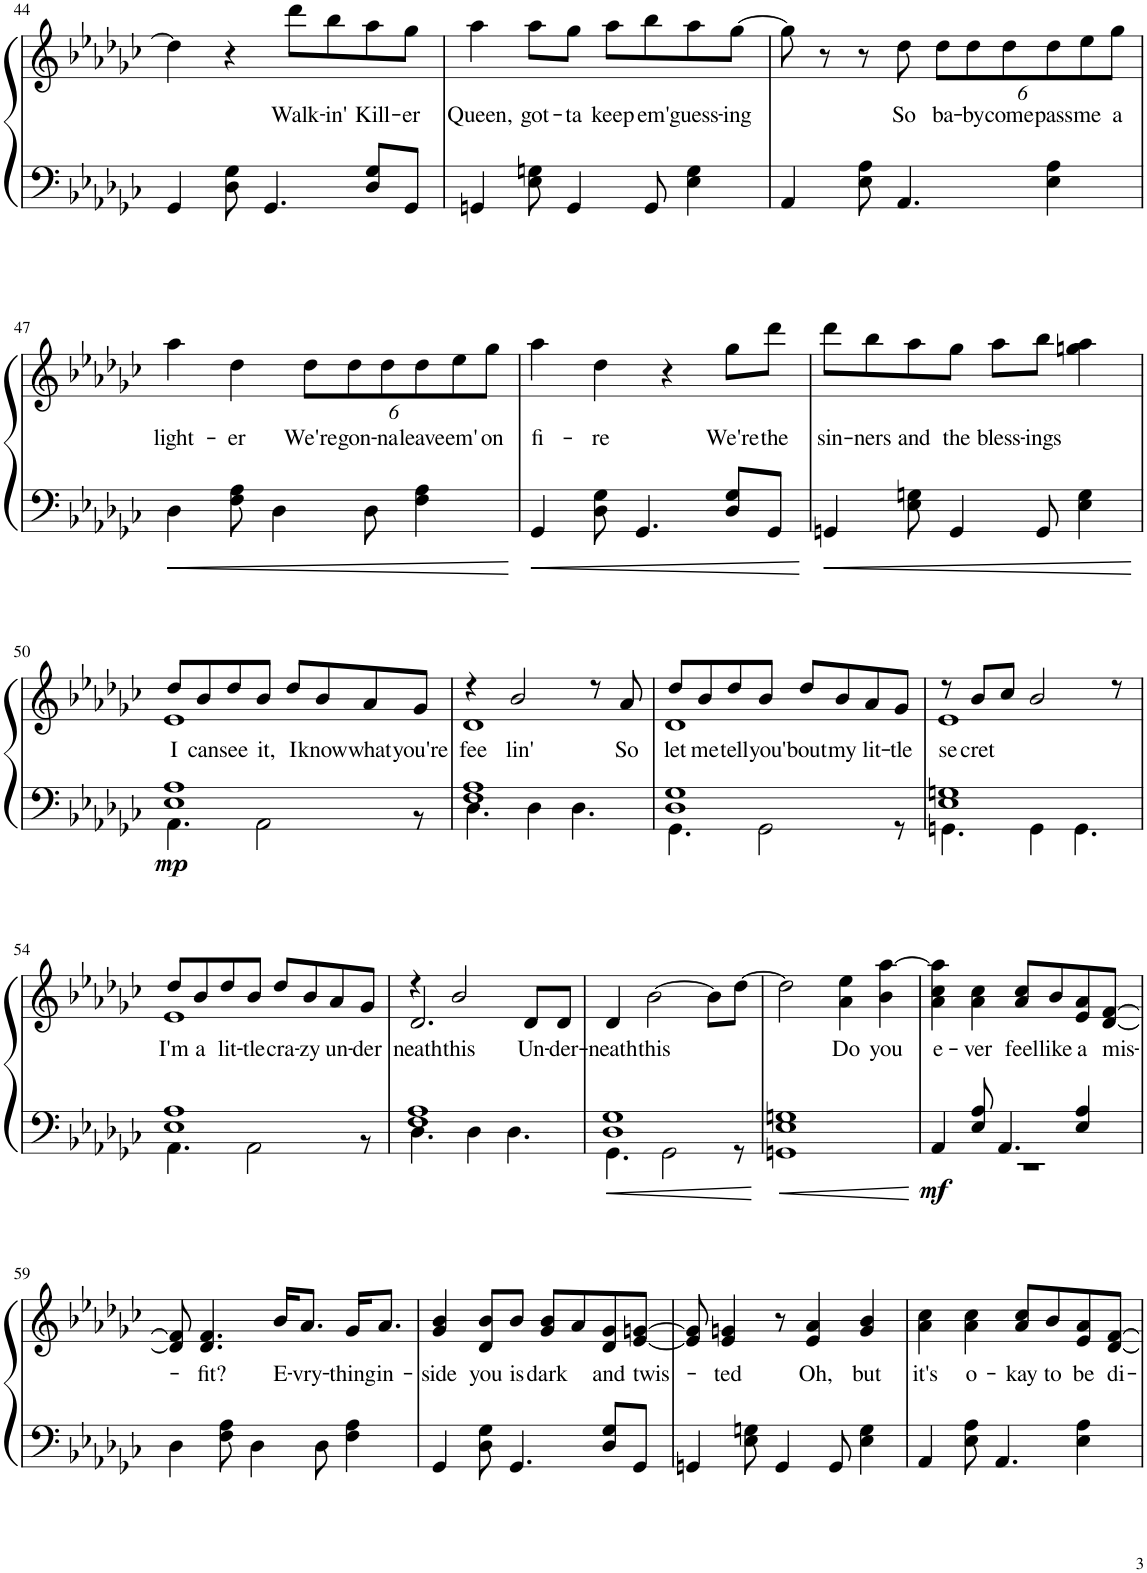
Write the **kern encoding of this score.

**kern	**kern	**text	**dynam
*part1	*part1	*part1	*part1
*staff2	*staff1	*staff1	*staff1/2
*I"Piano	*	*	*
*I'Pno.	*	*	*
!!LO:PB:g=z
*clefF4	*clefG2	*	*
*k[b-e-a-d-g-c-]	*k[b-e-a-d-g-c-]	*	*
*M4/4	*M4/4	*	*
=44	=44	=44	=44
4GG-/	4dd-\]	.	.
8D-\ 8G-\	4r	.	.
4.GG-/	.	.	.
!	!	!LO:LY:b	!
.	8ddd-\L	Walk-	.
!	!	!LO:LY:b	!
.	8bb-\	-in'	.
!	!	!LO:LY:b	!
8D-/ 8G-/L	8aa-\	Kill-	.
!	!	!LO:LY:b	!
8GG-/J	8gg-\J	-er	.
=45	=45	=45	=45
!	!	!LO:LY:b	!
4GGn/	4aa-\	Queen,	.
!	!	!LO:LY:b	!
8E-\ 8Gn\	8aa-\L	got-	.
!	!	!LO:LY:b	!
4GG/	8gg-\J	-ta	.
!	!	!LO:LY:b	!
.	8aa-\L	keep	.
!	!	!LO:LY:b	!
8GG/	8bb-\	em'	.
!	!	!LO:LY:b	!
4E-\ 4G\	8aa-\	guess-	.
!	!	!LO:LY:b	!
.	[8gg-\J	-ing	.
=46	=46	=46	=46
4AA-/	8gg-\]	.	.
.	8r	.	.
8E-\ 8A-\	8r	.	.
!	!	!LO:LY:b	!
4.AA-/	8dd-\	So	.
*	*Xbrackettup	*	*
!	!	!LO:LY:b	!
.	12dd-\L	ba-	.
!	!	!LO:LY:b	!
.	12dd-\	-by	.
!	!	!LO:LY:b	!
.	12dd-\	come	.
!	!	!LO:LY:b	!
4E-\ 4A-\	12dd-\	pass	.
!	!	!LO:LY:b	!
.	12ee-\	me	.
!	!	!LO:LY:b	!
.	12gg-\J	a	.
!!LO:LB:g=z
=47	=47	=47	=47
!	!	!LO:LY:b	!
4D-\	4aa-\	light-	.
!	!	!LO:LY:b	!
8F\ 8A-\	4dd-\	-er	.
4D-\	.	.	.
!	!	!LO:LY:b	!
.	12dd-\L	We're	.
!	!	!LO:LY:b	!
.	12dd-\	gon-	.
8D-\	.	.	.
!	!	!LO:LY:b	!
.	12dd-\	-na	.
!	!	!LO:LY:b	!
4F\ 4A-\	12dd-\	leave	.
!	!	!LO:LY:b	!
.	12ee-\	em'	.
!	!	!LO:LY:b	!
.	12gg-\J	on	.
=48	=48	=48	=48
!	!	!LO:LY:b	!
4GG-/	4aa-\	fi-	.
!	!	!LO:LY:b	!
8D-\ 8G-\	4dd-\	-re	.
4.GG-/	.	.	.
.	4r	.	.
!	!	!LO:LY:b	!
8D-/ 8G-/L	8gg-\L	We're	.
!	!	!LO:LY:b	!
8GG-/J	8ddd-\J	the	.
=49	=49	=49	=49
!	!	!LO:LY:b	!
4GGn/	8ddd-\L	sin-	.
!	!	!LO:LY:b	!
.	8bb-\	-ners	.
!	!	!LO:LY:b	!
8E-\ 8Gn\	8aa-\	and	.
!	!	!LO:LY:b	!
4GG/	8gg-\J	the	.
!	!	!LO:LY:b	!
.	8aa-\L	bless-	.
!	!	!LO:LY:b	!
8GG/	8bb-\J	-ings	.
4E-\ 4G\	4ggn\ 4aa-\	.	.
!!LO:LB:g=z
=50	=50	=50	=50
*^	*	*	*
!	!	!	!LO:LY:b	!LO:DY:b=2
*	*	*^	*	*
1E- 1A-	4.AA-\	8dd-/L	1e-	I	mp
!	!	!	!	!LO:LY:b	!
.	.	8b-/	.	can	.
!	!	!	!	!LO:LY:b	!
.	.	8dd-/	.	see	.
!	!	!	!	!LO:LY:b	!
.	2AA-\	8b-/J	.	it,	.
!	!	!	!	!LO:LY:b	!
.	.	8dd-/L	.	I	.
!	!	!	!	!LO:LY:b	!
.	.	8b-/	.	know	.
!	!	!	!	!LO:LY:b	!
.	.	8a-/	.	what	.
!	!	!	!	!LO:LY:b	!
.	8r	8g-/J	.	you're	.
=51	=51	=51	=51	=51	=51
!	!	!	!	!LO:LY:b	!
1F 1A-	4.D-\	4r	1d-	fee	.
!	!	!	!	!LO:LY:b	!
.	.	2b-/	.	lin'	.
.	4D-\	.	.	.	.
.	4.D-\	.	.	.	.
.	.	8r	.	.	.
!	!	!	!	!LO:LY:b	!
.	.	8a-/	.	So	.
=52	=52	=52	=52	=52	=52
!	!	!	!	!LO:LY:b	!
1D- 1G-	4.GG-\	8dd-/L	1d-	let	.
!	!	!	!	!LO:LY:b	!
.	.	8b-/	.	me	.
!	!	!	!	!LO:LY:b	!
.	.	8dd-/	.	tell	.
!	!	!	!	!LO:LY:b	!
.	2GG-\	8b-/J	.	you	.
!	!	!	!	!LO:LY:b	!
.	.	8dd-/L	.	'bout	.
!	!	!	!	!LO:LY:b	!
.	.	8b-/	.	my	.
!	!	!	!	!LO:LY:b	!
.	.	8a-/	.	lit-	.
!	!	!	!	!LO:LY:b	!
.	8r	8g-/J	.	-tle	.
=53	=53	=53	=53	=53	=53
!	!	!	!	!LO:LY:b	!
1E- 1Gn	4.GGn\	8r	1e-	se	.
!	!	!	!	!LO:LY:b	!
.	.	8b-/L	.	cret	.
.	.	8cc-/J	.	.	.
.	4GG\	2b-/	.	.	.
.	4.GG\	.	.	.	.
.	.	8r	.	.	.
!!LO:LB:g=z	!!
=54	=54	=54	=54	=54	=54
!	!	!	!	!LO:LY:b	!
1E- 1A-	4.AA-\	8dd-/L	1e-	I'm	.
!	!	!	!	!LO:LY:b	!
.	.	8b-/	.	a	.
!	!	!	!	!LO:LY:b	!
.	.	8dd-/	.	lit-	.
!	!	!	!	!LO:LY:b	!
.	2AA-\	8b-/J	.	-tle	.
!	!	!	!	!LO:LY:b	!
.	.	8dd-/L	.	cra-	.
!	!	!	!	!LO:LY:b	!
.	.	8b-/	.	-zy	.
!	!	!	!	!LO:LY:b	!
.	.	8a-/	.	un-	.
!	!	!	!	!LO:LY:b	!
.	8r	8g-/J	.	-der	.
=55	=55	=55	=55	=55	=55
!	!	!	!	!LO:LY:b	!
1F 1A-	4.D-\	4r	2.d-/	neath	.
!	!	!	!	!LO:LY:b	!
.	.	2b-/	.	this	.
.	4D-\	.	.	.	.
.	4.D-\	.	.	.	.
!	!	!	!	!LO:LY:b	!
.	.	8d-/L	4ryy	Un-	.
!	!	!	!	!LO:LY:b	!
.	.	8d-/J	.	-der-	.
*	*	*v	*v	*	*
=56	=56	=56	=56	=56
!	!	!	!LO:LY:b	!
1D- 1G-	4.GG-\	4d-/	-neath	.
!	!	!	!LO:LY:b	!
.	.	[2b-\	this	.
.	2GG-\	.	.	.
.	.	8b-\L]	.	.
.	8r	[8dd-\J	.	.
=57	=57	=57	=57	=57
1E- 1Gn	1GGn	2dd-\]	.	.
!	!	!	!LO:LY:b	!
.	.	4a-\ 4ee-\	Do	.
!	!	!	!LO:LY:b	!
.	.	4b-\ [4aa-\	you	.
=58	=58	=58	=58	=58
!	!	!	!LO:LY:b	!LO:DY:b=2
4AA-/	1r	4a-\ 4cc-\ 4aa-\]	e-	mf
!	!	!	!LO:LY:b	!
8E-/ 8A-/	.	4a-\ 4cc-\	-ver	.
4.AA-/	.	.	.	.
!	!	!	!LO:LY:b	!
.	.	8a-/ 8cc-/L	feel	.
!	!	!	!LO:LY:b	!
.	.	8b-/	like	.
!	!	!	!LO:LY:b	!
4E-/ 4A-/	.	8e-/ 8a-/	a	.
!	!	!	!LO:LY:b	!
.	.	[8d-/ [8f/J	mis-	.
*v	*v	*	*	*
!!LO:LB:g=z
=59	=59	=59	=59
4D-\	8d-/] 8f/]	.	.
!	!	!LO:LY:b	!
.	4.d-/ 4.f/	-fit?	.
8F\ 8A-\	.	.	.
4D-\	.	.	.
!	!	!LO:LY:b	!
.	16b-/KL	E-	.
!	!	!LO:LY:b	!
.	8.a-/J	-vry-	.
8D-\	.	.	.
!	!	!LO:LY:b	!
4F\ 4A-\	16g-/KL	-thing	.
!	!	!LO:LY:b	!
.	8.a-/J	in-	.
=60	=60	=60	=60
!	!	!LO:LY:b	!
4GG-/	4g-/ 4b-/	-side	.
!	!	!LO:LY:b	!
8D-\ 8G-\	8d-/ 8b-/L	you	.
!	!	!LO:LY:b	!
4.GG-/	8b-/J	is	.
!	!	!LO:LY:b	!
.	8g-/ 8b-/L	dark	.
.	8a-/	.	.
!	!	!LO:LY:b	!
8D-/ 8G-/L	8d-/ 8g-/	and	.
!	!	!LO:LY:b	!
8GG-/J	[8e-/ [8gn/J	twis-	.
=61	=61	=61	=61
4GGn/	8e-/] 8g/]	.	.
!	!	!LO:LY:b	!
.	4e-/ 4gn/	-ted	.
8E-\ 8Gn\	.	.	.
4GG/	8r	.	.
!	!	!LO:LY:b	!
.	4e-/ 4a-/	Oh,	.
8GG/	.	.	.
!	!	!LO:LY:b	!
4E-\ 4G\	4g/ 4b-/	but	.
=62	=62	=62	=62
!	!	!LO:LY:b	!
4AA-/	4a-\ 4cc-\	it's	.
!	!	!LO:LY:b	!
8E-\ 8A-\	4a-\ 4cc-\	o-	.
4.AA-/	.	.	.
!	!	!LO:LY:b	!
.	8a-/ 8cc-/L	-kay	.
!	!	!LO:LY:b	!
.	8b-/	to	.
!	!	!LO:LY:b	!
4E-\ 4A-\	8e-/ 8a-/	be	.
!	!	!LO:LY:b	!
.	[8d-/ [8f/J	di-	.
=	=	=	=
*-	*-	*-	*-
